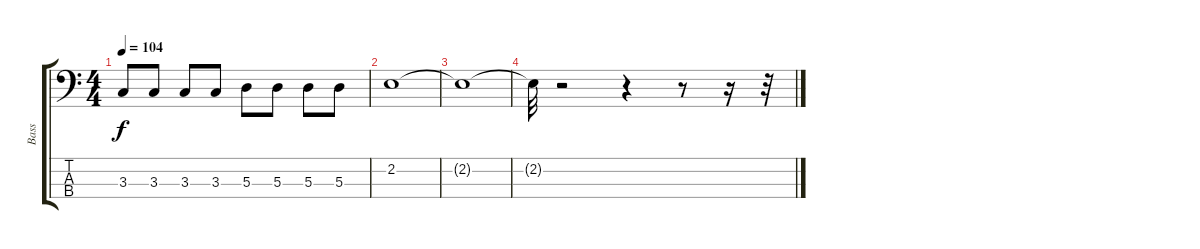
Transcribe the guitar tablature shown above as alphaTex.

\track ("Bass" "Bass") {instrument electricbassfinger}
\staff {score tabs}
\tuning (G2 D2 A1 E1) {hide}
\ts (4 4)
\tempo 104
\clef f4
\ks c
3.3.8{dy f} 3.3.8 3.3.8 3.3.8 5.3.8 5.3.8 5.3.8 5.3.8 |
2.2.1 |
2.2{t}.1 |
2.2{t}.32 r.2 r.4 r.8 r.16 r.32
